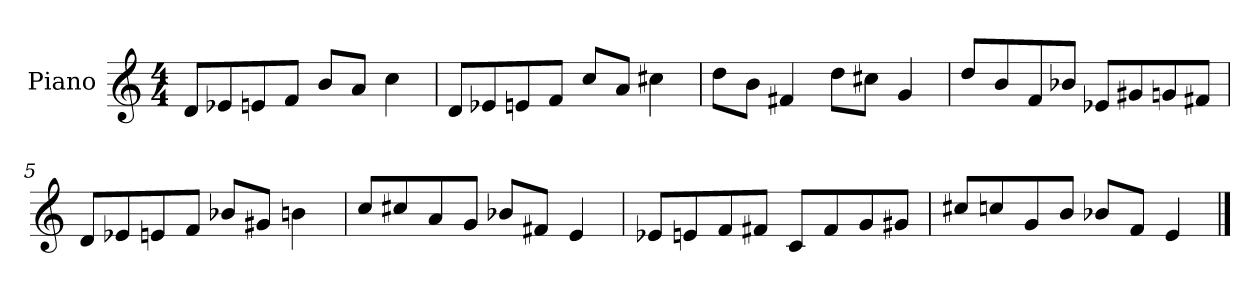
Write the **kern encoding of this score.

**kern
*part1
*staff1
*I"Piano
*I'Pno.
*clefG2
*k[]
*M4/4
*MM120
=1
8d/L
8e-X/
8en/
8f/J
8b/L
8a/J
4cc\
=2
8d/L
8e-X/
8en/
8f/J
8cc/L
8a/J
4cc#X\
=3
8dd\L
8b\J
4f#X/
8dd\L
8cc#X\J
4g/
=4
8dd/L
8b/
8f/
8b-X/J
8e-X/L
8g#X/
8gn/
8f#X/J
!!LO:LB:g=z
=5
8d/L
8e-X/
8en/
8f/J
8b-X/L
8g#X/J
4bn\
=6
8cc/L
8cc#X/
8a/
8g/J
8b-X/L
8f#X/J
4e/
=7
8e-X/L
8en/
8f/
8f#X/J
8c/L
8f#/
8g/
8g#X/J
=8
8cc#X/L
8ccn/
8g/
8b/J
8b-X/L
8f/J
4e/
==
*-
